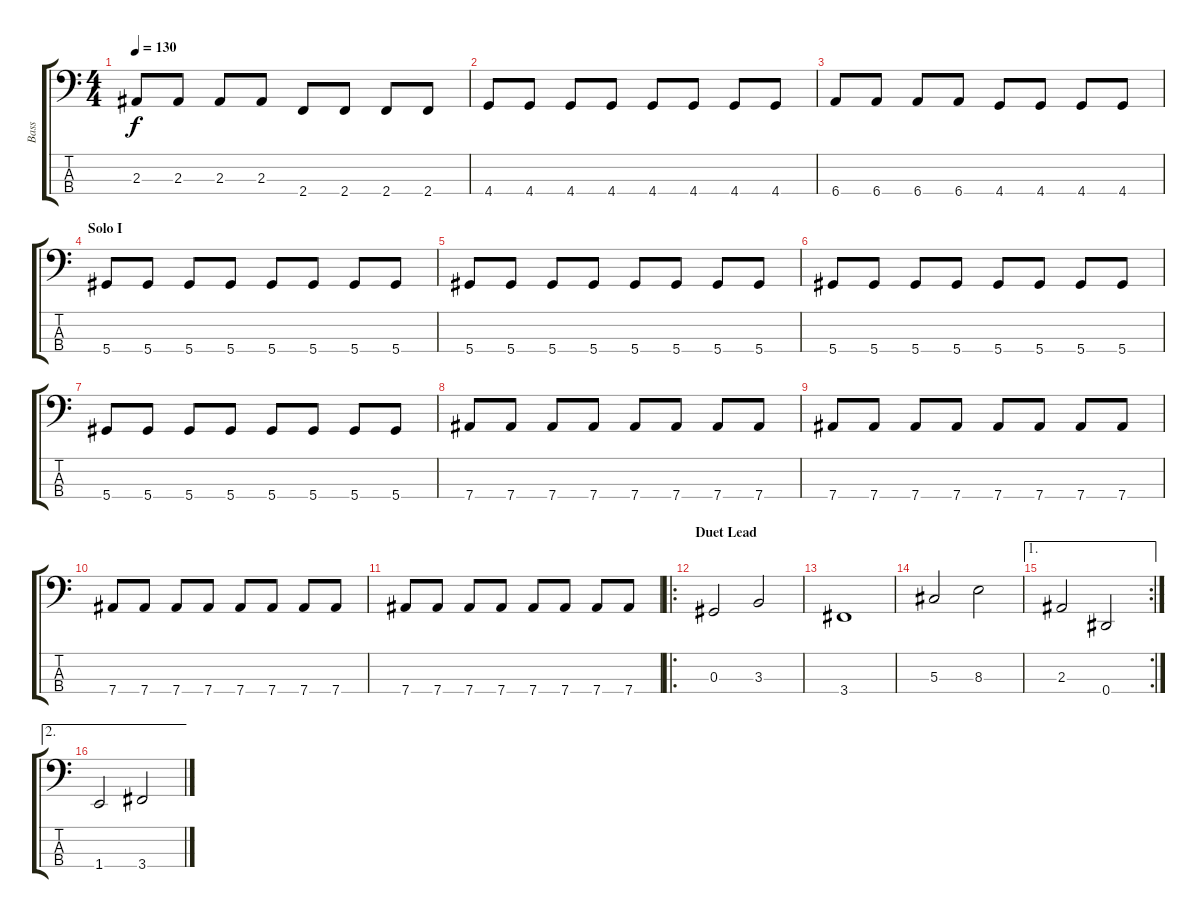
\track ("Bass" "Bass") {instrument electricbassfinger}
\staff {score tabs}
\tuning (Gb2 Db2 Ab1 Eb1) {hide}
\ts (4 4)
\tempo 130
\clef f4
\ks c
2.3.8{dy f} 2.3.8 2.3.8 2.3.8 2.4.8 2.4.8 2.4.8 2.4.8 |
4.4.8 4.4.8 4.4.8 4.4.8 4.4.8 4.4.8 4.4.8 4.4.8 |
6.4.8 6.4.8 6.4.8 6.4.8 4.4.8 4.4.8 4.4.8 4.4.8 |
\section ("" "Solo I")
5.4.8 5.4.8 5.4.8 5.4.8 5.4.8 5.4.8 5.4.8 5.4.8 |
5.4.8 5.4.8 5.4.8 5.4.8 5.4.8 5.4.8 5.4.8 5.4.8 |
5.4.8 5.4.8 5.4.8 5.4.8 5.4.8 5.4.8 5.4.8 5.4.8 |
5.4.8 5.4.8 5.4.8 5.4.8 5.4.8 5.4.8 5.4.8 5.4.8 |
7.4.8 7.4.8 7.4.8 7.4.8 7.4.8 7.4.8 7.4.8 7.4.8 |
7.4.8 7.4.8 7.4.8 7.4.8 7.4.8 7.4.8 7.4.8 7.4.8 |
7.4.8 7.4.8 7.4.8 7.4.8 7.4.8 7.4.8 7.4.8 7.4.8 |
7.4.8 7.4.8 7.4.8 7.4.8 7.4.8 7.4.8 7.4.8 7.4.8 |
\ro
\section ("" "Duet Lead")
0.3.2 3.3.2 |
3.4.1 |
5.3.2 8.3.2 |
\ae 1
\rc 2
2.3.2 0.4.2 |
\ae 2
1.4.2 3.4.2
